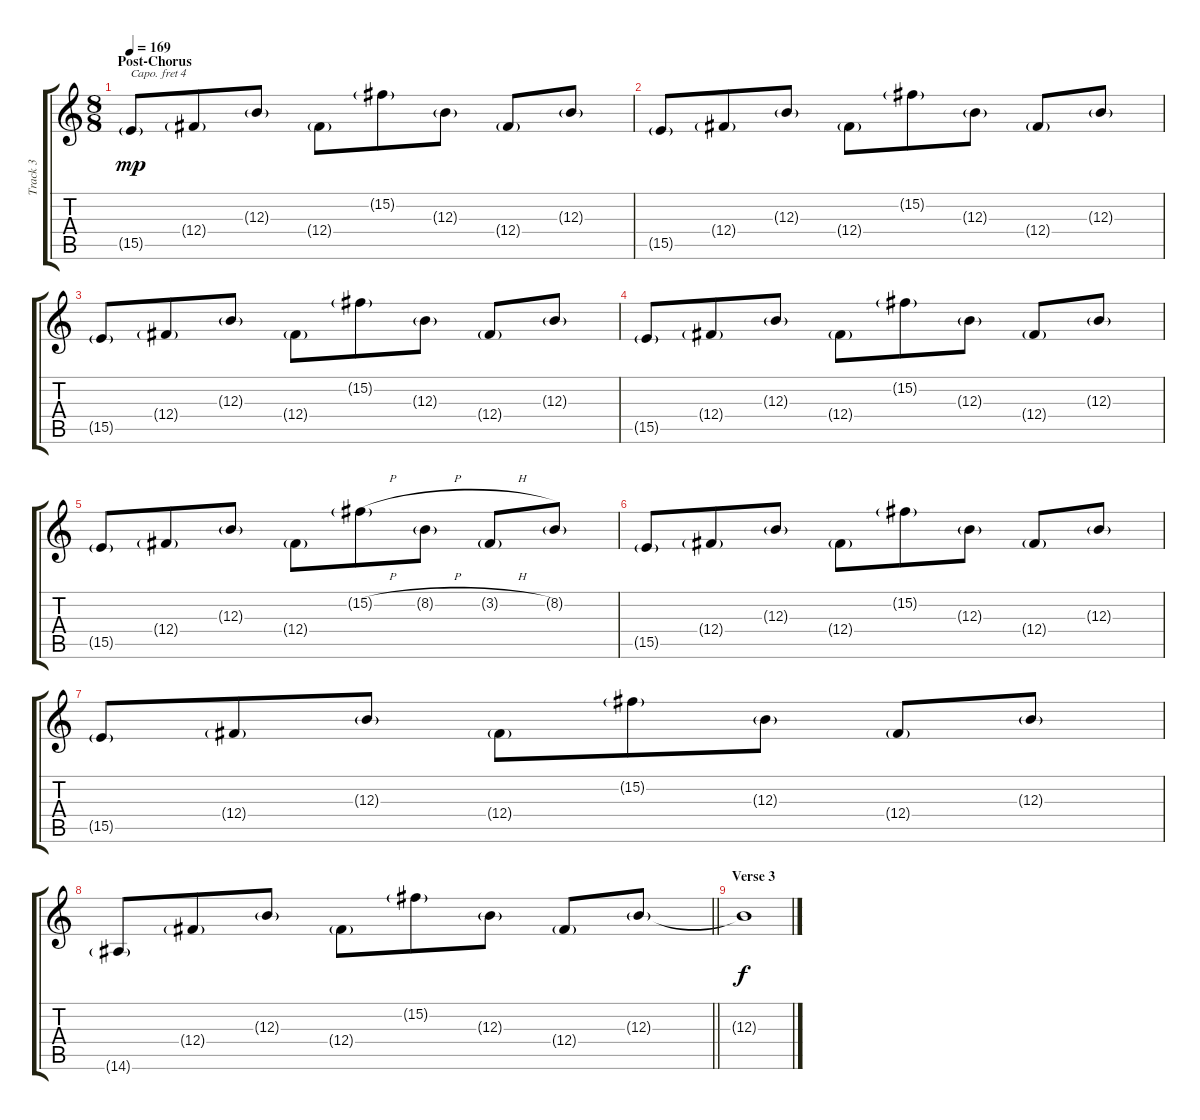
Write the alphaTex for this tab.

\track ("Track 3" "Track 3") {instrument violin}
\staff {score tabs}
\capo 4
\tuning (E4 B3 G3 D3 A2 E2) {hide}
\ts (8 8)
\section ("" "Post-Chorus")
\tempo 169
\clef g2
\ks c
15.5{g}.8{dy mp} 12.4{g}.8 12.3{g}.8 12.4{g}.8 15.2{g}.8 12.3{g}.8 12.4{g}.8 12.3{g}.8 |
15.5{g}.8 12.4{g}.8 12.3{g}.8 12.4{g}.8 15.2{g}.8 12.3{g}.8 12.4{g}.8 12.3{g}.8 |
15.5{g}.8 12.4{g}.8 12.3{g}.8 12.4{g}.8 15.2{g}.8 12.3{g}.8 12.4{g}.8 12.3{g}.8 |
15.5{g}.8 12.4{g}.8 12.3{g}.8 12.4{g}.8 15.2{g}.8 12.3{g}.8 12.4{g}.8 12.3{g}.8 |
15.5{g}.8 12.4{g}.8 12.3{g}.8 12.4{g}.8 15.2{h g}.8 8.2{h g}.8 3.2{h g}.8 8.2{g}.8 |
15.5{g}.8 12.4{g}.8 12.3{g}.8 12.4{g}.8 15.2{g}.8 12.3{g}.8 12.4{g}.8 12.3{g}.8 |
15.5{g}.8 12.4{g}.8 12.3{g}.8 12.4{g}.8 15.2{g}.8 12.3{g}.8 12.4{g}.8 12.3{g}.8 |
\barLineRight lightlight
14.6{g}.8 12.4{g}.8 12.3{g}.8 12.4{g}.8 15.2{g}.8 12.3{g}.8 12.4{g}.8 12.3{g}.8 |
\section ("" "Verse 3")
12.3{t}.1{dy f}
